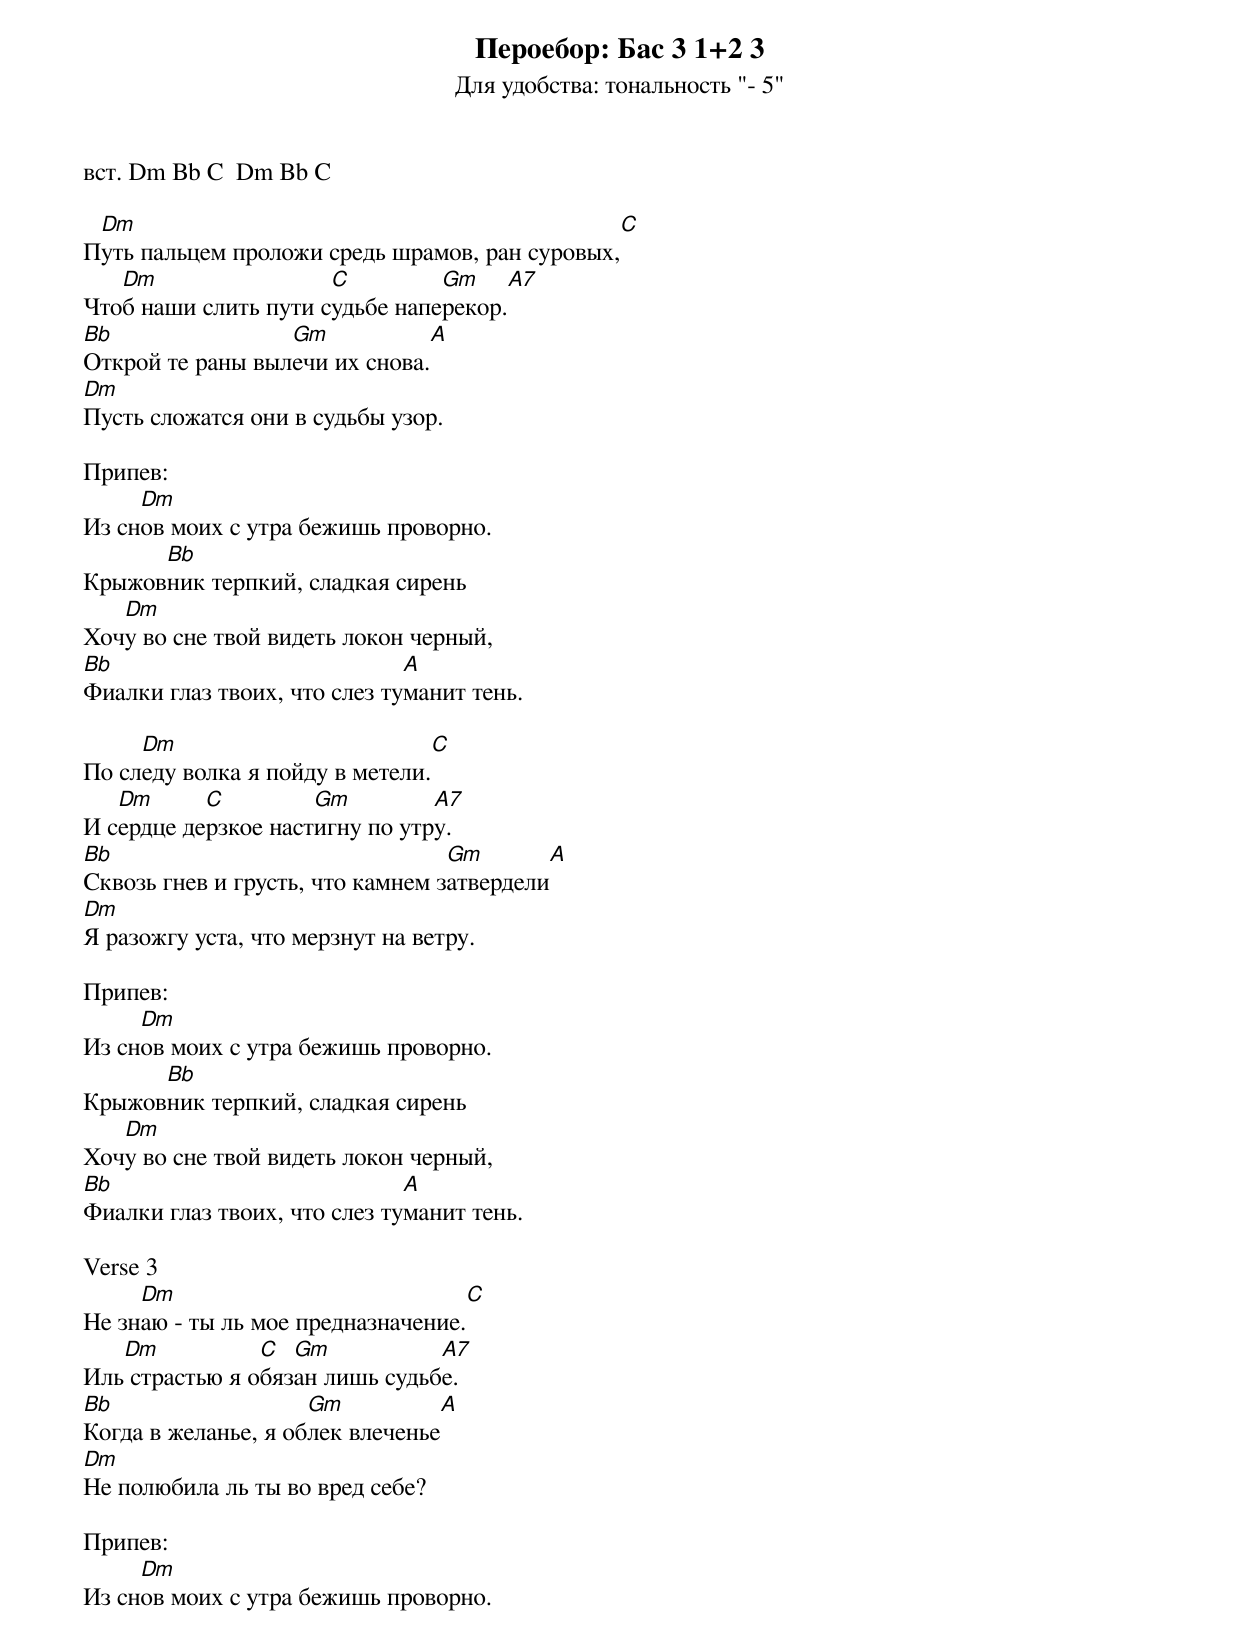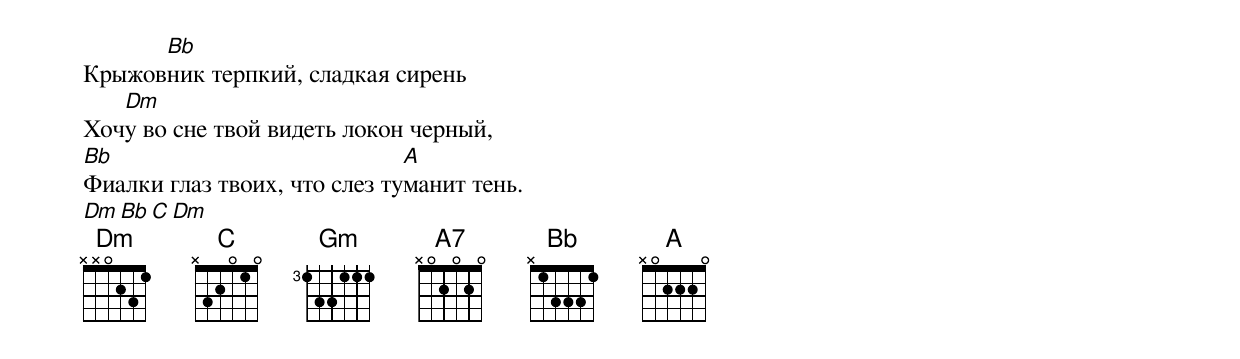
Пероебор: Бас 3 1+2 3
     Для удобства: тональность "- 5"
вст. Dm Bb C  Dm Bb C

 Dm                                                        C
Путь пальцем проложи средь шрамов, ран суровых,
   Dm                 C         Gm       A7
Чтоб наши слить пути судьбе наперекор.
Bb                Gm           A
Открой те раны вылечи их снова.
Dm
Пусть сложатся они в судьбы узор.

Припев:
     Dm
Из снов моих с утра бежишь проворно.
      Bb
Крыжовник терпкий, сладкая сирень
   Dm
Хочу во сне твой видеть локон черный,
Bb                            A
Фиалки глаз твоих, что слез туманит тень.

     Dm                              C
По следу волка я пойду в метели.
   Dm      C         Gm         A7
И сердце дерзкое настигну по утру.
Bb                                Gm              A
Сквозь гнев и грусть, что камнем затвердели
Dm
Я разожгу уста, что мерзнут на ветру.

Припев:
     Dm
Из снов моих с утра бежишь проворно.
      Bb
Крыжовник терпкий, сладкая сирень
   Dm
Хочу во сне твой видеть локон черный,
Bb                            A
Фиалки глаз твоих, что слез туманит тень.

Verse 3
     Dm                                 C
Не знаю - ты ль мое предназначение.
   Dm           C  Gm           A7
Иль страстью я обязан лишь судьбе.
Bb                   Gm           A
Когда в желанье, я облек влеченье
Dm
Не полюбила ль ты во вред себе?

Припев:
     Dm
Из снов моих с утра бежишь проворно.
      Bb
Крыжовник терпкий, сладкая сирень
   Dm
Хочу во сне твой видеть локон черный,
Bb                            A
Фиалки глаз твоих, что слез туманит тень.
Dm Bb C  Dm
